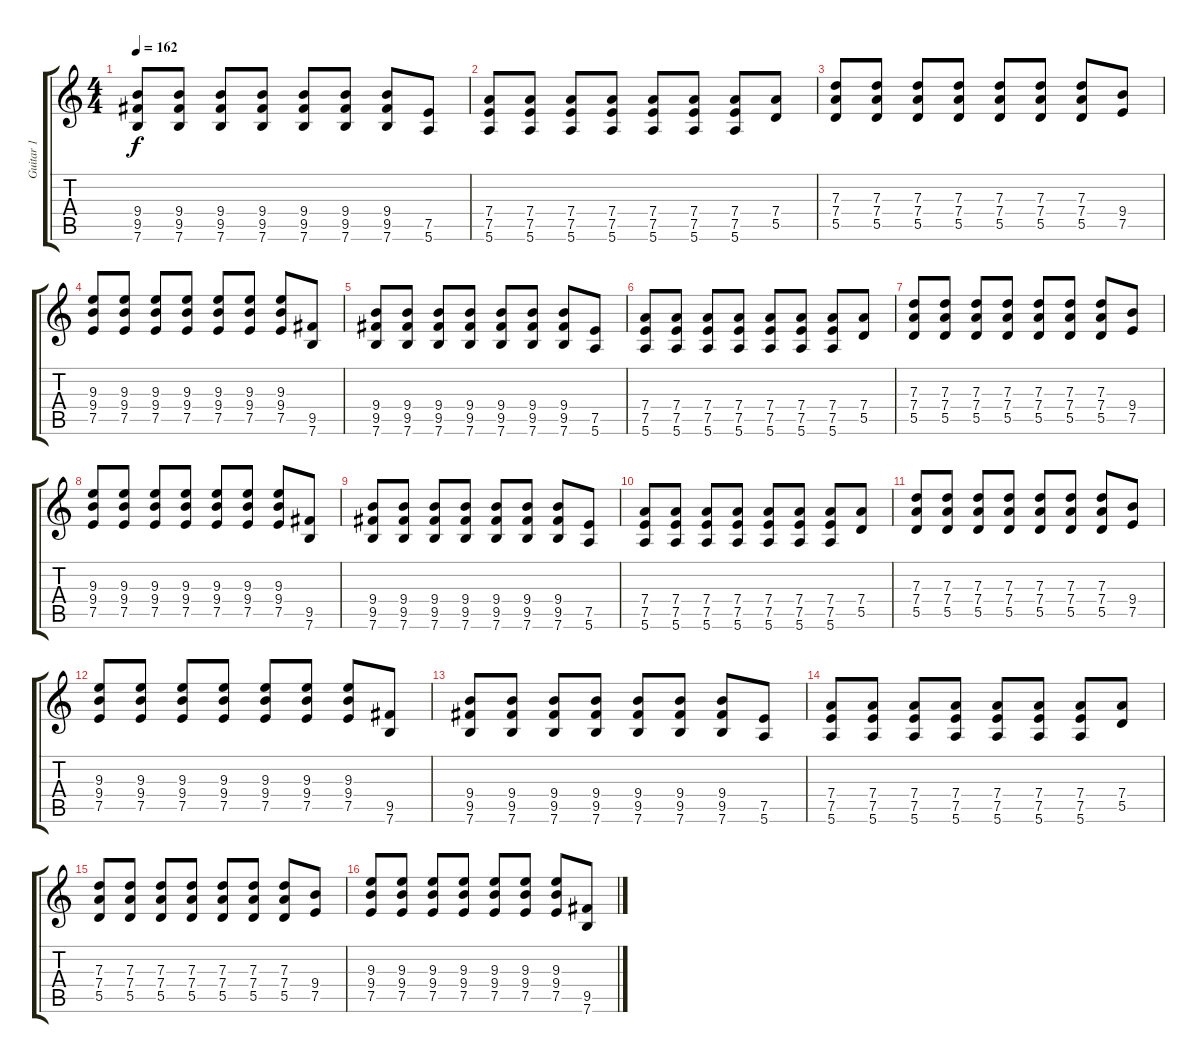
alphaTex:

\track ("Guitar 1" "Guitar 1") {instrument distortionguitar}
\staff {score tabs}
\tuning (E4 B3 G3 D3 A2 E2) {hide}
\ts (4 4)
\tempo 162
\clef g2
\ks c
(9.4 9.5 7.6).8{dy f volume 12 balance 11 instrument distortionguitar} (9.4 9.5 7.6).8 (9.4 9.5 7.6).8 (9.4 9.5 7.6).8 (9.4 9.5 7.6).8 (9.4 9.5 7.6).8 (9.4 9.5 7.6).8 (7.5 5.6).8 |
(7.4 7.5 5.6).8 (7.4 7.5 5.6).8 (7.4 7.5 5.6).8 (7.4 7.5 5.6).8 (7.4 7.5 5.6).8 (7.4 7.5 5.6).8 (7.4 7.5 5.6).8 (7.4 5.5).8 |
(7.3 7.4 5.5).8 (7.3 7.4 5.5).8 (7.3 7.4 5.5).8 (7.3 7.4 5.5).8 (7.3 7.4 5.5).8 (7.3 7.4 5.5).8 (7.3 7.4 5.5).8 (9.4 7.5).8 |
(9.3 9.4 7.5).8 (9.3 9.4 7.5).8 (9.3 9.4 7.5).8 (9.3 9.4 7.5).8 (9.3 9.4 7.5).8 (9.3 9.4 7.5).8 (9.3 9.4 7.5).8 (9.5 7.6).8 |
(9.4 9.5 7.6).8 (9.4 9.5 7.6).8 (9.4 9.5 7.6).8 (9.4 9.5 7.6).8 (9.4 9.5 7.6).8 (9.4 9.5 7.6).8 (9.4 9.5 7.6).8 (7.5 5.6).8 |
(7.4 7.5 5.6).8 (7.4 7.5 5.6).8 (7.4 7.5 5.6).8 (7.4 7.5 5.6).8 (7.4 7.5 5.6).8 (7.4 7.5 5.6).8 (7.4 7.5 5.6).8 (7.4 5.5).8 |
(7.3 7.4 5.5).8 (7.3 7.4 5.5).8 (7.3 7.4 5.5).8 (7.3 7.4 5.5).8 (7.3 7.4 5.5).8 (7.3 7.4 5.5).8 (7.3 7.4 5.5).8 (9.4 7.5).8 |
(9.3 9.4 7.5).8 (9.3 9.4 7.5).8 (9.3 9.4 7.5).8 (9.3 9.4 7.5).8 (9.3 9.4 7.5).8 (9.3 9.4 7.5).8 (9.3 9.4 7.5).8 (9.5 7.6).8 |
(9.4 9.5 7.6).8 (9.4 9.5 7.6).8 (9.4 9.5 7.6).8 (9.4 9.5 7.6).8 (9.4 9.5 7.6).8 (9.4 9.5 7.6).8 (9.4 9.5 7.6).8 (7.5 5.6).8 |
(7.4 7.5 5.6).8 (7.4 7.5 5.6).8 (7.4 7.5 5.6).8 (7.4 7.5 5.6).8 (7.4 7.5 5.6).8 (7.4 7.5 5.6).8 (7.4 7.5 5.6).8 (7.4 5.5).8 |
(7.3 7.4 5.5).8 (7.3 7.4 5.5).8 (7.3 7.4 5.5).8 (7.3 7.4 5.5).8 (7.3 7.4 5.5).8 (7.3 7.4 5.5).8 (7.3 7.4 5.5).8 (9.4 7.5).8 |
(9.3 9.4 7.5).8 (9.3 9.4 7.5).8 (9.3 9.4 7.5).8 (9.3 9.4 7.5).8 (9.3 9.4 7.5).8 (9.3 9.4 7.5).8 (9.3 9.4 7.5).8 (9.5 7.6).8 |
(9.4 9.5 7.6).8 (9.4 9.5 7.6).8 (9.4 9.5 7.6).8 (9.4 9.5 7.6).8 (9.4 9.5 7.6).8 (9.4 9.5 7.6).8 (9.4 9.5 7.6).8 (7.5 5.6).8 |
(7.4 7.5 5.6).8 (7.4 7.5 5.6).8 (7.4 7.5 5.6).8 (7.4 7.5 5.6).8 (7.4 7.5 5.6).8 (7.4 7.5 5.6).8 (7.4 7.5 5.6).8 (7.4 5.5).8 |
(7.3 7.4 5.5).8 (7.3 7.4 5.5).8 (7.3 7.4 5.5).8 (7.3 7.4 5.5).8 (7.3 7.4 5.5).8 (7.3 7.4 5.5).8 (7.3 7.4 5.5).8 (9.4 7.5).8 |
(9.3 9.4 7.5).8 (9.3 9.4 7.5).8 (9.3 9.4 7.5).8 (9.3 9.4 7.5).8 (9.3 9.4 7.5).8 (9.3 9.4 7.5).8 (9.3 9.4 7.5).8 (9.5 7.6).8
